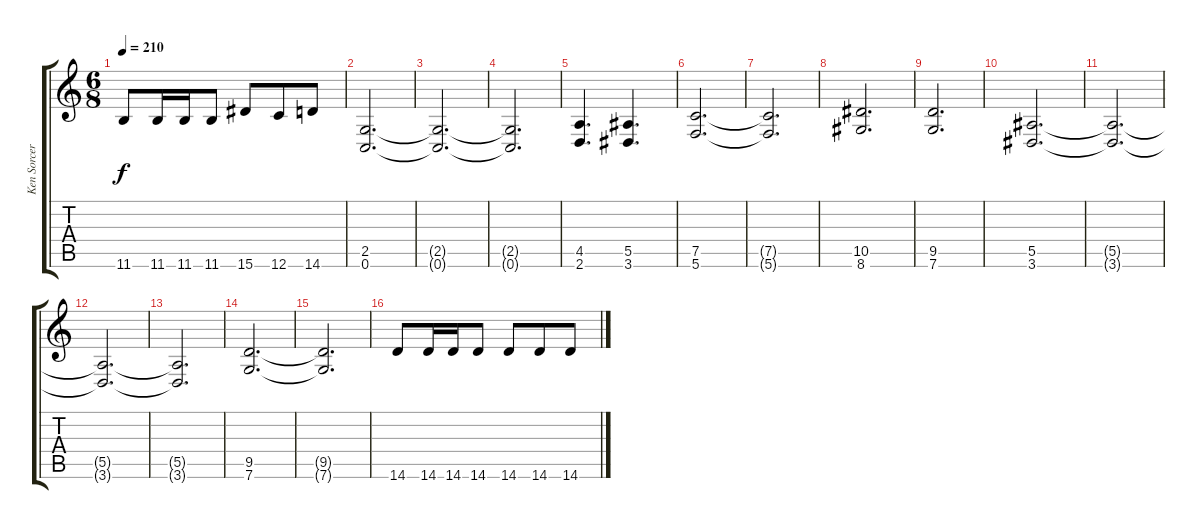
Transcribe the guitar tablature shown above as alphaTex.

\track ("Ken Sorceron" "Ken Sorcer") {instrument distortionguitar}
\staff {score tabs}
\tuning (C4 G3 Eb3 Bb2 F2 C2) {hide}
\ts (6 8)
\tempo 210
\clef g2
\ks c
11.6.8{dy f} 11.6.16 11.6.16 11.6.8 15.6.8 12.6.8 14.6.8 |
(2.5 0.6).2{d} |
(2.5{t} 0.6{t}).2{d} |
(2.5{t} 0.6{t}).2{d} |
(4.5 2.6).4{d} (5.5 3.6).4{d} |
(7.5 5.6).2{d} |
(7.5{t} 5.6{t}).2{d} |
(10.5 8.6).2{d} |
(9.5 7.6).2{d} |
(5.5 3.6).2{d} |
(5.5{t} 3.6{t}).2{d} |
(5.5{t} 3.6{t}).2{d} |
(5.5{t} 3.6{t}).2{d} |
(9.5 7.6).2{d} |
(9.5{t} 7.6{t}).2{d} |
14.6.8 14.6.16 14.6.16 14.6.8 14.6.8 14.6.8 14.6.8
